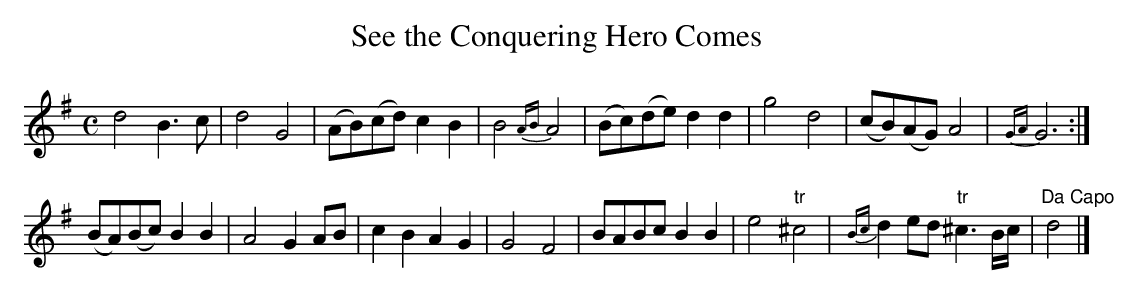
X:1
T:See the Conquering Hero Comes
M:C
K:G major
d4 B3c| d4 G4| (AB)(cd) c2B2| B4 {AB}A4|\
(Bc)(de) d2d2| g4d4| (cB)(AG) A4| {GA}G6:|
(BA)(Bc) B2B2| A4 G2AB| c2B2 A2G2| G4 F4|\
BABc B2B2| e4 "tr"^c4| {Bc}d2ed "tr"^c3B/c/| "Da Capo"d4|]
